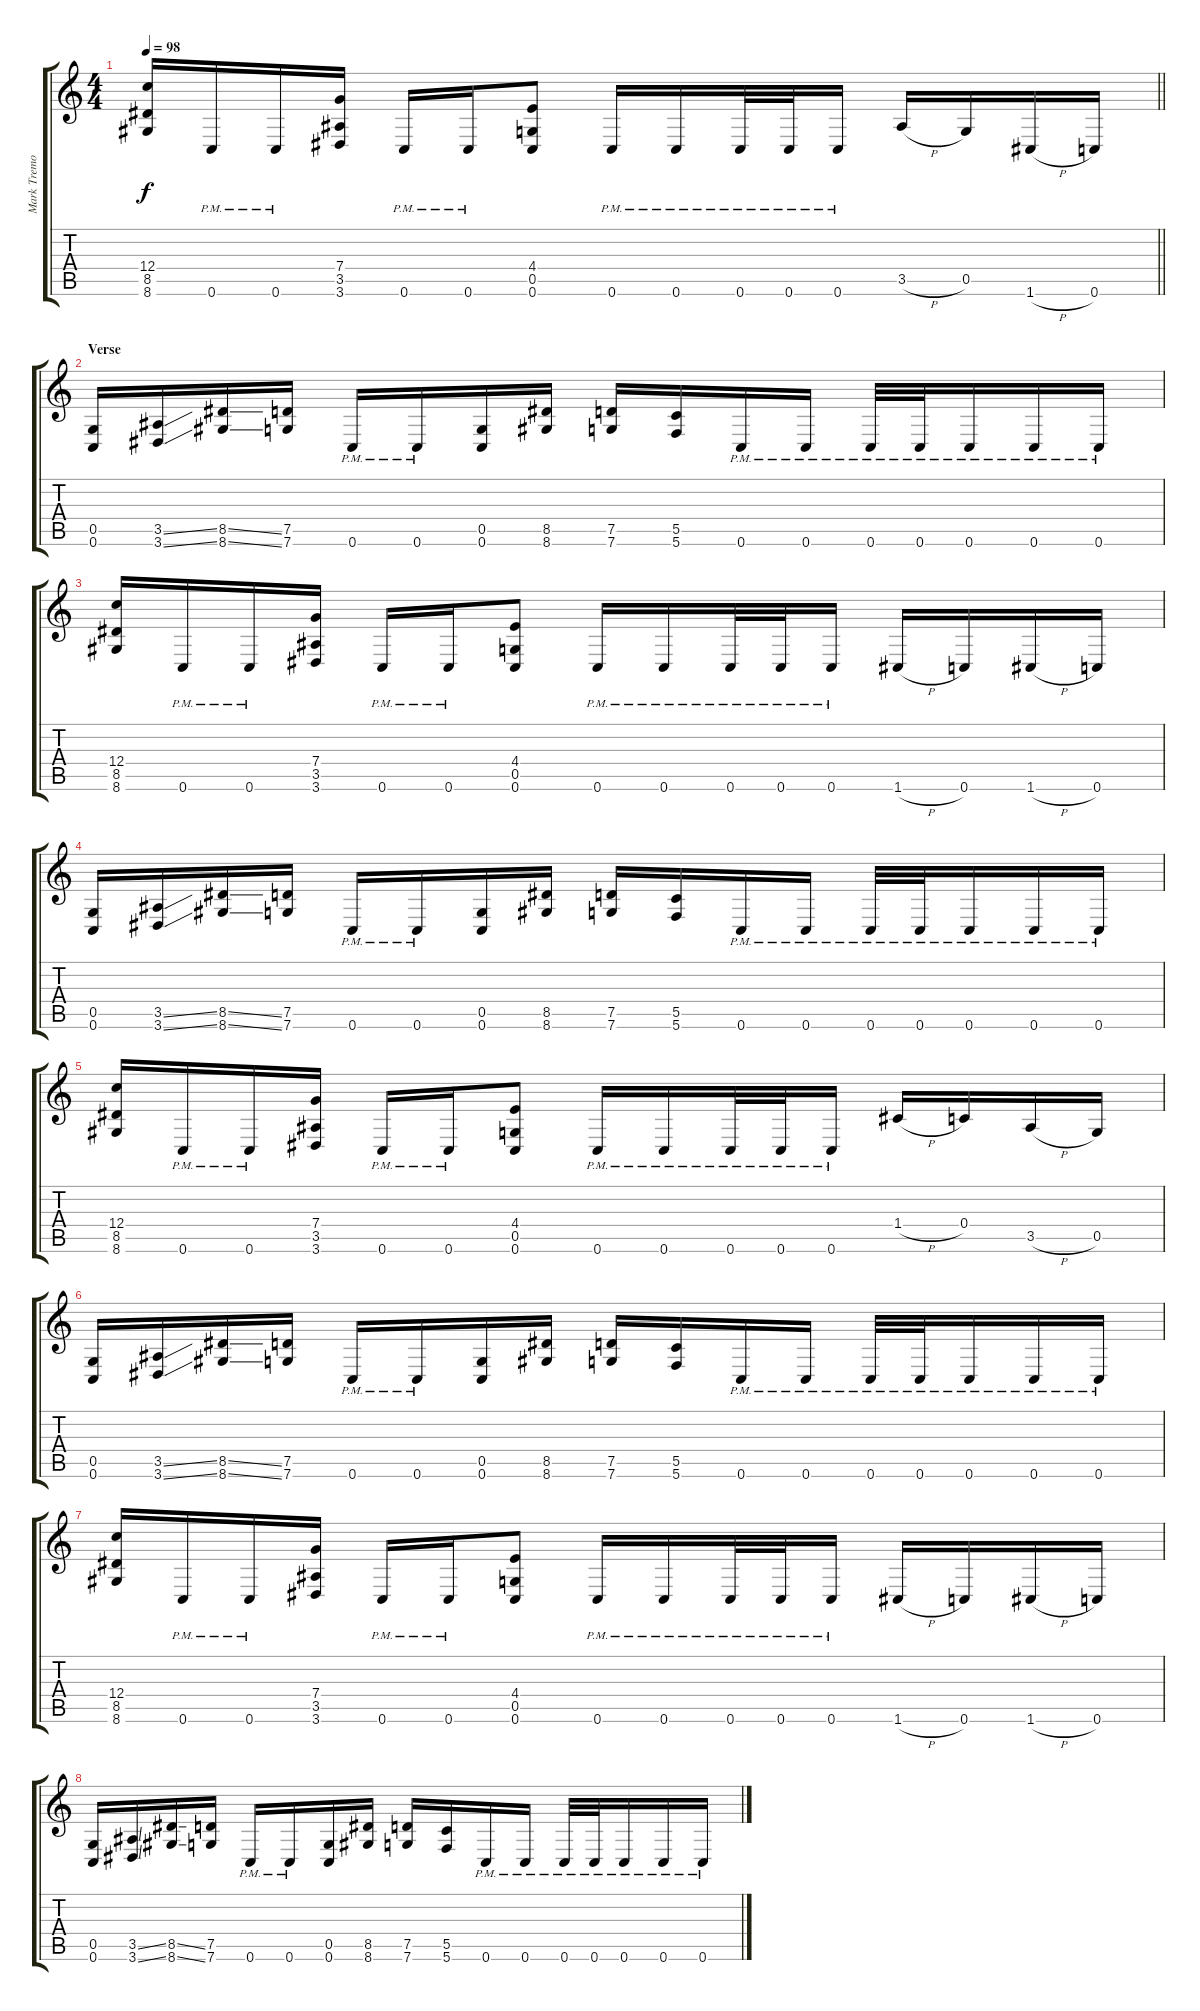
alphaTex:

\track ("Mark Tremonti" "Mark Tremo") {instrument distortionguitar}
\staff {score tabs}
\tuning (D4 A3 F3 C3 G2 C2) {hide}
\ts (4 4)
\tempo 98
\clef g2
\barLineRight lightlight
\ks c
(12.4 8.5 8.6).16{dy f} 0.6{pm}.16 0.6{pm}.16 (7.4 3.5 3.6).16 0.6{pm}.16 0.6{pm}.16 (4.4 0.5 0.6).8 0.6{pm}.16 0.6{pm}.16 0.6{pm}.32 0.6{pm}.32 0.6{pm}.16 3.5{h}.16 0.5.16 1.6{h}.16 0.6.16 |
\section ("" "Verse")
(0.5 0.6).16 (3.5{ss} 3.6{ss}).16 (8.5{ss} 8.6{ss}).16 (7.5 7.6).16 0.6{pm}.16 0.6{pm}.16 (0.5 0.6).16 (8.5 8.6).16 (7.5 7.6).16 (5.5 5.6).16 0.6{pm}.16 0.6{pm}.16 0.6{pm}.32 0.6{pm}.32 0.6{pm}.16 0.6{pm}.16 0.6{pm}.16 |
(12.4 8.5 8.6).16 0.6{pm}.16 0.6{pm}.16 (7.4 3.5 3.6).16 0.6{pm}.16 0.6{pm}.16 (4.4 0.5 0.6).8 0.6{pm}.16 0.6{pm}.16 0.6{pm}.32 0.6{pm}.32 0.6{pm}.16 1.6{h}.16 0.6.16 1.6{h}.16 0.6.16 |
(0.5 0.6).16 (3.5{ss} 3.6{ss}).16 (8.5{ss} 8.6{ss}).16 (7.5 7.6).16 0.6{pm}.16 0.6{pm}.16 (0.5 0.6).16 (8.5 8.6).16 (7.5 7.6).16 (5.5 5.6).16 0.6{pm}.16 0.6{pm}.16 0.6{pm}.32 0.6{pm}.32 0.6{pm}.16 0.6{pm}.16 0.6{pm}.16 |
(12.4 8.5 8.6).16 0.6{pm}.16 0.6{pm}.16 (7.4 3.5 3.6).16 0.6{pm}.16 0.6{pm}.16 (4.4 0.5 0.6).8 0.6{pm}.16 0.6{pm}.16 0.6{pm}.32 0.6{pm}.32 0.6{pm}.16 1.4{h}.16 0.4.16 3.5{h}.16 0.5.16 |
(0.5 0.6).16 (3.5{ss} 3.6{ss}).16 (8.5{ss} 8.6{ss}).16 (7.5 7.6).16 0.6{pm}.16 0.6{pm}.16 (0.5 0.6).16 (8.5 8.6).16 (7.5 7.6).16 (5.5 5.6).16 0.6{pm}.16 0.6{pm}.16 0.6{pm}.32 0.6{pm}.32 0.6{pm}.16 0.6{pm}.16 0.6{pm}.16 |
(12.4 8.5 8.6).16 0.6{pm}.16 0.6{pm}.16 (7.4 3.5 3.6).16 0.6{pm}.16 0.6{pm}.16 (4.4 0.5 0.6).8 0.6{pm}.16 0.6{pm}.16 0.6{pm}.32 0.6{pm}.32 0.6{pm}.16 1.6{h}.16 0.6.16 1.6{h}.16 0.6.16 |
(0.5 0.6).16 (3.5{ss} 3.6{ss}).16 (8.5{ss} 8.6{ss}).16 (7.5 7.6).16 0.6{pm}.16 0.6{pm}.16 (0.5 0.6).16 (8.5 8.6).16 (7.5 7.6).16 (5.5 5.6).16 0.6{pm}.16 0.6{pm}.16 0.6{pm}.32 0.6{pm}.32 0.6{pm}.16 0.6{pm}.16 0.6{pm}.16
